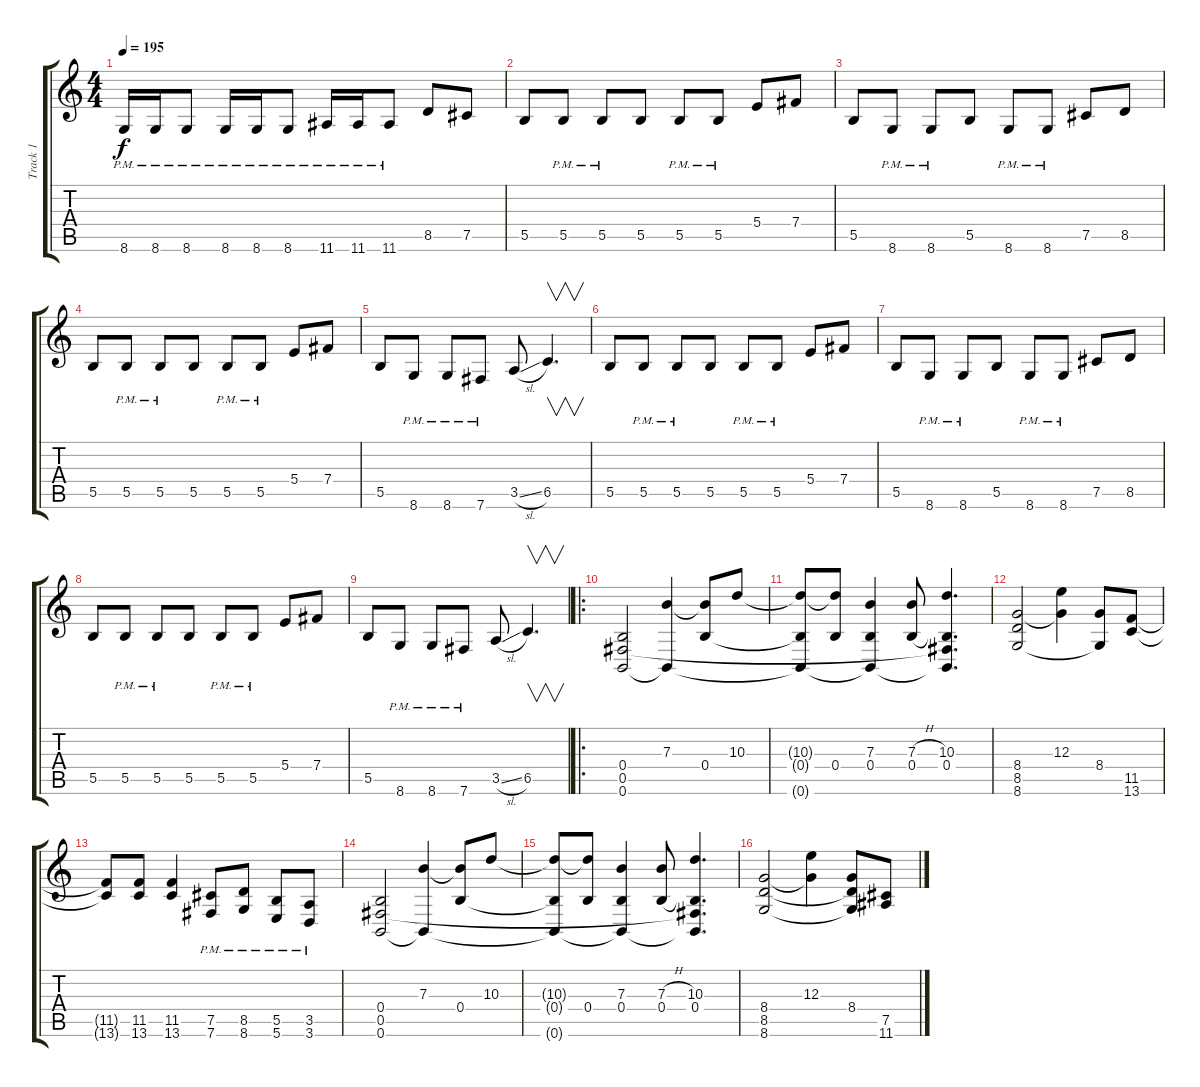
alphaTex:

\track ("Track 1" "Track 1") {instrument distortionguitar}
\staff {score tabs}
\tuning (Db4 Ab3 E3 B2 Gb2 B1) {hide}
\ts (4 4)
\tempo 195
\clef g2
\ks c
8.6{pm}.16{dy f} 8.6{pm}.16 8.6{pm}.8 8.6{pm}.16 8.6{pm}.16 8.6{pm}.8 11.6{pm}.16 11.6{pm}.16 11.6{pm}.8 8.5.8 7.5.8 |
5.5.8 5.5{pm}.8 5.5{pm}.8 5.5.8 5.5{pm}.8 5.5{pm}.8 5.4.8 7.4.8 |
5.5.8 8.6{pm}.8 8.6{pm}.8 5.5.8 8.6{pm}.8 8.6{pm}.8 7.5.8 8.5.8 |
5.5.8 5.5{pm}.8 5.5{pm}.8 5.5.8 5.5{pm}.8 5.5{pm}.8 5.4.8 7.4.8 |
5.5.8 8.6{pm}.8 8.6{pm}.8 7.6{pm}.8 3.5{sl}.8 6.5.4{v d} |
5.5.8 5.5{pm}.8 5.5{pm}.8 5.5.8 5.5{pm}.8 5.5{pm}.8 5.4.8 7.4.8 |
5.5.8 8.6{pm}.8 8.6{pm}.8 5.5.8 8.6{pm}.8 8.6{pm}.8 7.5.8 8.5.8 |
5.5.8 5.5{pm}.8 5.5{pm}.8 5.5.8 5.5{pm}.8 5.5{pm}.8 5.4.8 7.4.8 |
5.5.8 8.6{pm}.8 8.6{pm}.8 7.6{pm}.8 3.5{sl}.8 6.5.4{v d} |
\ro
(0.4 0.5 0.6).2 (7.3 0.6{t}).4 (7.3{t} 0.4).8 10.3.8 |
(10.3{t} 0.4{t} 0.6{t}).8 (10.3{t} 0.4).8 (7.3 0.4 0.6{t}).4 (7.3{h} 0.4{h}).8 (10.3 0.4 0.5{t} 0.6{t}).4{d} |
(8.4 8.5 8.6).2 (12.3 8.4{t}).4 (8.4 8.6{t}).8 (11.5 13.6).8 |
(11.5{t} 13.6{t}).8 (11.5 13.6).8 (11.5 13.6).4 (7.5{pm} 7.6{pm}).8 (8.5{pm} 8.6{pm}).8 (5.5{pm} 5.6{pm}).8 (3.5{pm} 3.6{pm}).8 |
(0.4 0.5 0.6).2 (7.3 0.6{t}).4 (7.3{t} 0.4).8 10.3.8 |
(10.3{t} 0.4{t} 0.6{t}).8 (10.3{t} 0.4).8 (7.3 0.4 0.6{t}).4 (7.3{h} 0.4{h}).8 (10.3 0.4 0.5{t} 0.6{t}).4{d} |
(8.4 8.5 8.6).2 (12.3 8.4{t}).4 (8.4 8.5{t} 8.6{t}).8 (7.5 11.6).8
